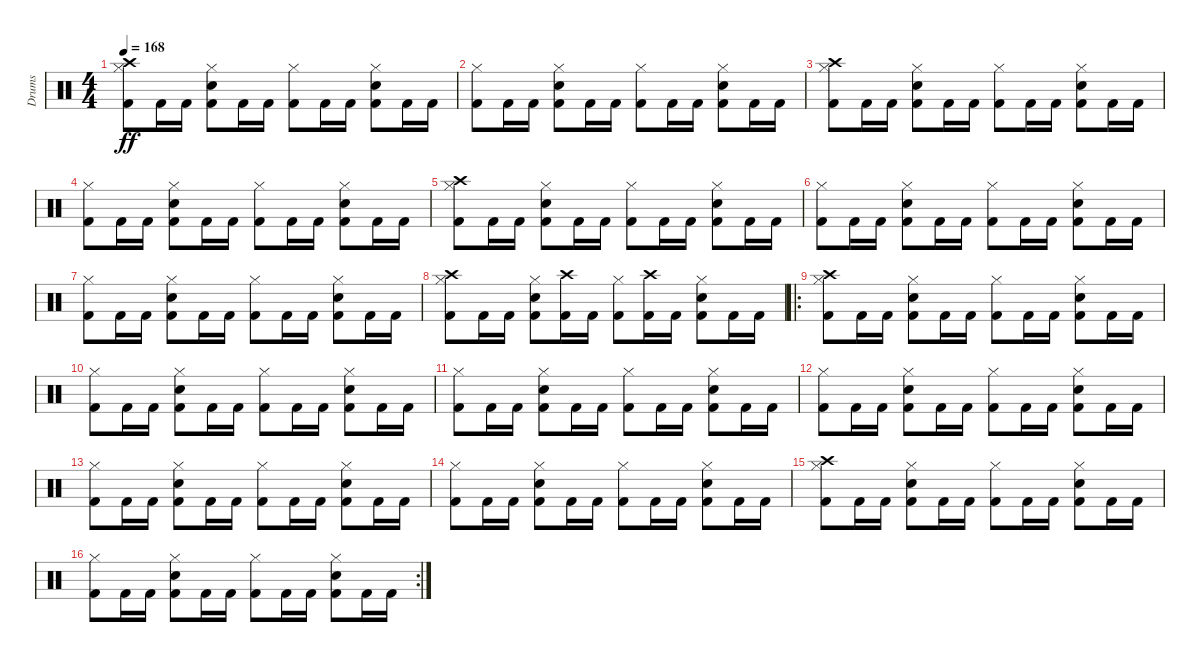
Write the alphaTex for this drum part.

\track ("Drums" "Drums") {instrument percussion}
\staff {score}
\articulation defaults
\ts (4 4)
\tempo 168
\clef neutral
\ks c
("Crash high (hit)" "Hi-Hat (closed)" "Kick (hit) 2").8{dy ff} "Kick (hit) 2".16 "Kick (hit) 2".16 ("Hi-Hat (closed)" "Snare (hit) 2" "Kick (hit) 2").8 "Kick (hit) 2".16 "Kick (hit) 2".16 ("Hi-Hat (closed)" "Kick (hit) 2").8 "Kick (hit) 2".16 "Kick (hit) 2".16 ("Hi-Hat (closed)" "Snare (hit) 2" "Kick (hit) 2").8 "Kick (hit) 2".16 "Kick (hit) 2".16 |
("Hi-Hat (closed)" "Kick (hit) 2").8 "Kick (hit) 2".16 "Kick (hit) 2".16 ("Hi-Hat (closed)" "Snare (hit) 2" "Kick (hit) 2").8 "Kick (hit) 2".16 "Kick (hit) 2".16 ("Hi-Hat (closed)" "Kick (hit) 2").8 "Kick (hit) 2".16 "Kick (hit) 2".16 ("Hi-Hat (closed)" "Snare (hit) 2" "Kick (hit) 2").8 "Kick (hit) 2".16 "Kick (hit) 2".16 |
("Crash high (hit)" "Hi-Hat (closed)" "Kick (hit) 2").8 "Kick (hit) 2".16 "Kick (hit) 2".16 ("Hi-Hat (closed)" "Snare (hit) 2" "Kick (hit) 2").8 "Kick (hit) 2".16 "Kick (hit) 2".16 ("Hi-Hat (closed)" "Kick (hit) 2").8 "Kick (hit) 2".16 "Kick (hit) 2".16 ("Hi-Hat (closed)" "Snare (hit) 2" "Kick (hit) 2").8 "Kick (hit) 2".16 "Kick (hit) 2".16 |
("Hi-Hat (closed)" "Kick (hit) 2").8 "Kick (hit) 2".16 "Kick (hit) 2".16 ("Hi-Hat (closed)" "Snare (hit) 2" "Kick (hit) 2").8 "Kick (hit) 2".16 "Kick (hit) 2".16 ("Hi-Hat (closed)" "Kick (hit) 2").8 "Kick (hit) 2".16 "Kick (hit) 2".16 ("Hi-Hat (closed)" "Snare (hit) 2" "Kick (hit) 2").8 "Kick (hit) 2".16 "Kick (hit) 2".16 |
("Crash high (hit)" "Hi-Hat (closed)" "Kick (hit) 2").8 "Kick (hit) 2".16 "Kick (hit) 2".16 ("Hi-Hat (closed)" "Snare (hit) 2" "Kick (hit) 2").8 "Kick (hit) 2".16 "Kick (hit) 2".16 ("Hi-Hat (closed)" "Kick (hit) 2").8 "Kick (hit) 2".16 "Kick (hit) 2".16 ("Hi-Hat (closed)" "Snare (hit) 2" "Kick (hit) 2").8 "Kick (hit) 2".16 "Kick (hit) 2".16 |
("Hi-Hat (closed)" "Kick (hit) 2").8 "Kick (hit) 2".16 "Kick (hit) 2".16 ("Hi-Hat (closed)" "Snare (hit) 2" "Kick (hit) 2").8 "Kick (hit) 2".16 "Kick (hit) 2".16 ("Hi-Hat (closed)" "Kick (hit) 2").8 "Kick (hit) 2".16 "Kick (hit) 2".16 ("Hi-Hat (closed)" "Snare (hit) 2" "Kick (hit) 2").8 "Kick (hit) 2".16 "Kick (hit) 2".16 |
("Hi-Hat (closed)" "Kick (hit) 2").8 "Kick (hit) 2".16 "Kick (hit) 2".16 ("Hi-Hat (closed)" "Snare (hit) 2" "Kick (hit) 2").8 "Kick (hit) 2".16 "Kick (hit) 2".16 ("Hi-Hat (closed)" "Kick (hit) 2").8 "Kick (hit) 2".16 "Kick (hit) 2".16 ("Hi-Hat (closed)" "Snare (hit) 2" "Kick (hit) 2").8 "Kick (hit) 2".16 "Kick (hit) 2".16 |
("Crash high (hit)" "Hi-Hat (closed)" "Kick (hit) 2").8 "Kick (hit) 2".16 "Kick (hit) 2".16 ("Hi-Hat (closed)" "Snare (hit) 2" "Kick (hit) 2").8 ("Crash high (hit)" "Kick (hit) 2").16 "Kick (hit) 2".16 ("Hi-Hat (closed)" "Kick (hit) 2").8 ("Crash high (hit)" "Kick (hit) 2").16 "Kick (hit) 2".16 ("Hi-Hat (closed)" "Snare (hit) 2" "Kick (hit) 2").8 "Kick (hit) 2".16 "Kick (hit) 2".16 |
\ro
("Crash high (hit)" "Hi-Hat (closed)" "Kick (hit) 2").8 "Kick (hit) 2".16 "Kick (hit) 2".16 ("Hi-Hat (closed)" "Snare (hit) 2" "Kick (hit) 2").8 "Kick (hit) 2".16 "Kick (hit) 2".16 ("Hi-Hat (closed)" "Kick (hit) 2").8 "Kick (hit) 2".16 "Kick (hit) 2".16 ("Hi-Hat (closed)" "Snare (hit) 2" "Kick (hit) 2").8 "Kick (hit) 2".16 "Kick (hit) 2".16 |
("Hi-Hat (closed)" "Kick (hit) 2").8 "Kick (hit) 2".16 "Kick (hit) 2".16 ("Hi-Hat (closed)" "Snare (hit) 2" "Kick (hit) 2").8 "Kick (hit) 2".16 "Kick (hit) 2".16 ("Hi-Hat (closed)" "Kick (hit) 2").8 "Kick (hit) 2".16 "Kick (hit) 2".16 ("Hi-Hat (closed)" "Snare (hit) 2" "Kick (hit) 2").8 "Kick (hit) 2".16 "Kick (hit) 2".16 |
("Hi-Hat (closed)" "Kick (hit) 2").8 "Kick (hit) 2".16 "Kick (hit) 2".16 ("Hi-Hat (closed)" "Snare (hit) 2" "Kick (hit) 2").8 "Kick (hit) 2".16 "Kick (hit) 2".16 ("Hi-Hat (closed)" "Kick (hit) 2").8 "Kick (hit) 2".16 "Kick (hit) 2".16 ("Hi-Hat (closed)" "Snare (hit) 2" "Kick (hit) 2").8 "Kick (hit) 2".16 "Kick (hit) 2".16 |
("Hi-Hat (closed)" "Kick (hit) 2").8 "Kick (hit) 2".16 "Kick (hit) 2".16 ("Hi-Hat (closed)" "Snare (hit) 2" "Kick (hit) 2").8 "Kick (hit) 2".16 "Kick (hit) 2".16 ("Hi-Hat (closed)" "Kick (hit) 2").8 "Kick (hit) 2".16 "Kick (hit) 2".16 ("Hi-Hat (closed)" "Snare (hit) 2" "Kick (hit) 2").8 "Kick (hit) 2".16 "Kick (hit) 2".16 |
("Hi-Hat (closed)" "Kick (hit) 2").8 "Kick (hit) 2".16 "Kick (hit) 2".16 ("Hi-Hat (closed)" "Snare (hit) 2" "Kick (hit) 2").8 "Kick (hit) 2".16 "Kick (hit) 2".16 ("Hi-Hat (closed)" "Kick (hit) 2").8 "Kick (hit) 2".16 "Kick (hit) 2".16 ("Hi-Hat (closed)" "Snare (hit) 2" "Kick (hit) 2").8 "Kick (hit) 2".16 "Kick (hit) 2".16 |
("Hi-Hat (closed)" "Kick (hit) 2").8 "Kick (hit) 2".16 "Kick (hit) 2".16 ("Hi-Hat (closed)" "Snare (hit) 2" "Kick (hit) 2").8 "Kick (hit) 2".16 "Kick (hit) 2".16 ("Hi-Hat (closed)" "Kick (hit) 2").8 "Kick (hit) 2".16 "Kick (hit) 2".16 ("Hi-Hat (closed)" "Snare (hit) 2" "Kick (hit) 2").8 "Kick (hit) 2".16 "Kick (hit) 2".16 |
("Crash high (hit)" "Hi-Hat (closed)" "Kick (hit) 2").8 "Kick (hit) 2".16 "Kick (hit) 2".16 ("Hi-Hat (closed)" "Snare (hit) 2" "Kick (hit) 2").8 "Kick (hit) 2".16 "Kick (hit) 2".16 ("Hi-Hat (closed)" "Kick (hit) 2").8 "Kick (hit) 2".16 "Kick (hit) 2".16 ("Hi-Hat (closed)" "Snare (hit) 2" "Kick (hit) 2").8 "Kick (hit) 2".16 "Kick (hit) 2".16 |
\rc 2
("Hi-Hat (closed)" "Kick (hit) 2").8 "Kick (hit) 2".16 "Kick (hit) 2".16 ("Hi-Hat (closed)" "Snare (hit) 2" "Kick (hit) 2").8 "Kick (hit) 2".16 "Kick (hit) 2".16 ("Hi-Hat (closed)" "Kick (hit) 2").8 "Kick (hit) 2".16 "Kick (hit) 2".16 ("Hi-Hat (closed)" "Snare (hit) 2" "Kick (hit) 2").8 "Kick (hit) 2".16 "Kick (hit) 2".16
